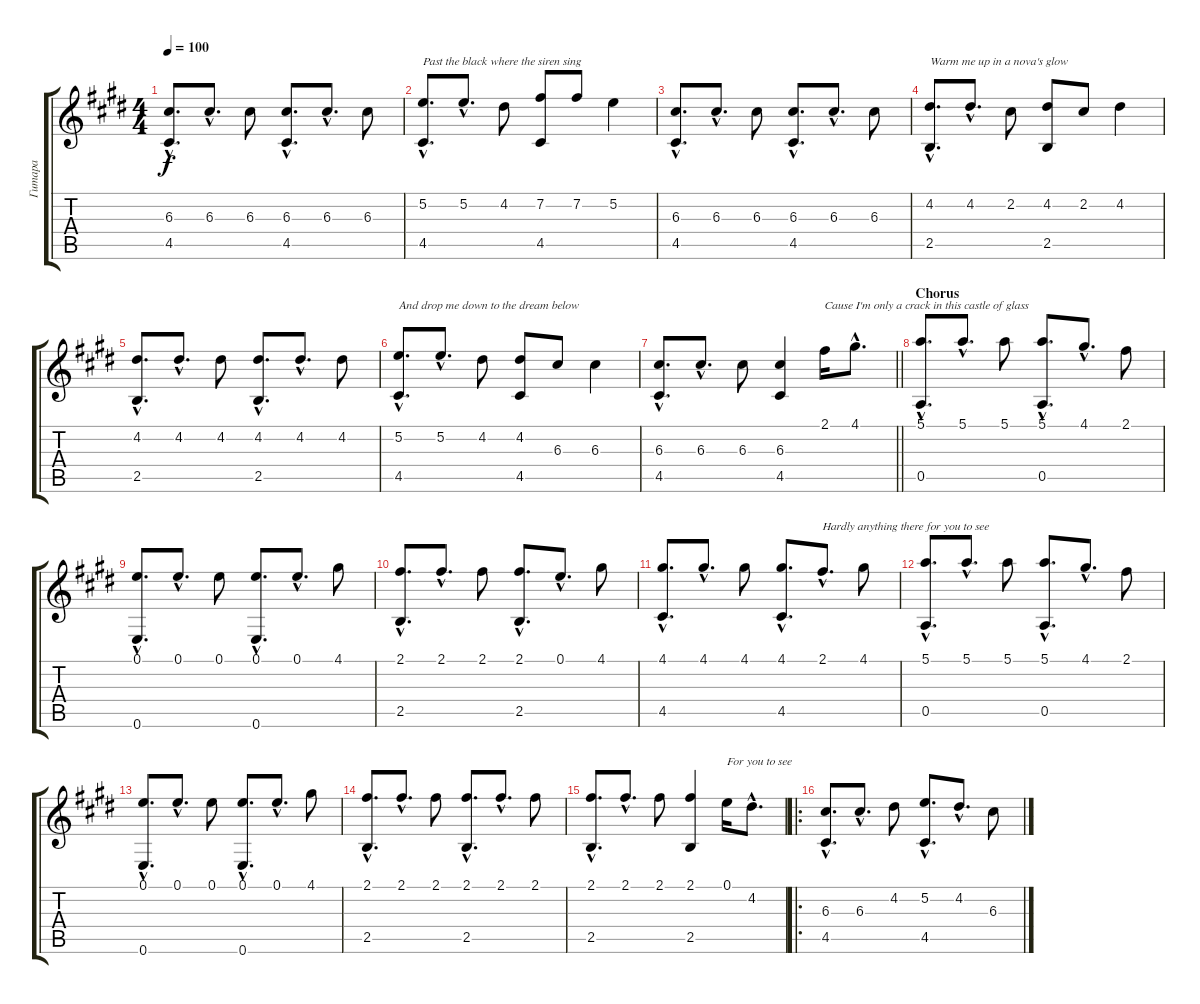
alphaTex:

\track ("Гитара" "Гитара") {instrument acousticguitarsteel}
\staff {score tabs}
\tuning (E4 B3 G3 D3 A2 E2) {hide}
\ts (4 4)
\tempo 100
\clef g2
\ks c#minor
(6.3{hac} 4.5{hac}).8{d dy f} 6.3{hac}.8{d} 6.3.8 (6.3{hac} 4.5{hac}).8{d} 6.3{hac}.8{d} 6.3.8 |
(5.2{hac} 4.5{hac}).8{d txt "Past the black where the siren sing"} 5.2{hac}.8{d} 4.2.8 (7.2 4.5).8 7.2.8 5.2.4 |
(6.3{hac} 4.5{hac}).8{d} 6.3{hac}.8{d} 6.3.8 (6.3{hac} 4.5{hac}).8{d} 6.3{hac}.8{d} 6.3.8 |
(4.2{hac} 2.5{hac}).8{d txt "Warm me up in a nova's glow"} 4.2{hac}.8{d} 2.2.8 (4.2 2.5).8 2.2.8 4.2.4 |
(4.2{hac} 2.5{hac}).8{d} 4.2{hac}.8{d} 4.2.8 (4.2{hac} 2.5{hac}).8{d} 4.2{hac}.8{d} 4.2.8 |
(5.2{hac} 4.5{hac}).8{d txt "And drop me down to the dream below"} 5.2{hac}.8{d} 4.2.8 (4.2 4.5).8 6.3.8 6.3.4 |
\barLineRight lightlight
(6.3{hac} 4.5{hac}).8{d} 6.3{hac}.8{d} 6.3.8 (6.3 4.5).4 2.1.16{txt "Cause I'm only a crack in this castle of glass "} 4.1{hac}.8{d} |
\section ("" "Chorus")
(5.1{hac} 0.5{hac}).8{d} 5.1{hac}.8{d} 5.1.8 (5.1{hac} 0.5{hac}).8{d} 4.1{hac}.8{d} 2.1.8 |
(0.1{hac} 0.6{hac}).8{d} 0.1{hac}.8{d} 0.1.8 (0.1{hac} 0.6{hac}).8{d} 0.1{hac}.8{d} 4.1.8 |
(2.1{hac} 2.5{hac}).8{d} 2.1{hac}.8{d} 2.1.8 (2.1{hac} 2.5{hac}).8{d} 0.1{hac}.8{d} 4.1.8 |
(4.1{hac} 4.5{hac}).8{d} 4.1{hac}.8{d} 4.1.8 (4.1{hac} 4.5{hac}).8{d} 2.1{hac}.8{d txt "Hardly anything there for you to see"} 4.1.8 |
(5.1{hac} 0.5{hac}).8{d} 5.1{hac}.8{d} 5.1.8 (5.1{hac} 0.5{hac}).8{d} 4.1{hac}.8{d} 2.1.8 |
(0.1{hac} 0.6{hac}).8{d} 0.1{hac}.8{d} 0.1.8 (0.1{hac} 0.6{hac}).8{d} 0.1{hac}.8{d} 4.1.8 |
(2.1{hac} 2.5{hac}).8{d} 2.1{hac}.8{d} 2.1.8 (2.1{hac} 2.5{hac}).8{d} 2.1{hac}.8{d} 2.1.8 |
(2.1{hac} 2.5{hac}).8{d} 2.1{hac}.8{d} 2.1.8 (2.1 2.5).4 0.1.16{txt "For you to see "} 4.2{hac}.8{d} |
\ro
(6.3{hac} 4.5{hac}).8{d} 6.3{hac}.8{d} 4.2.8 (5.2{hac} 4.5{hac}).8{d} 4.2{hac}.8{d} 6.3.8
